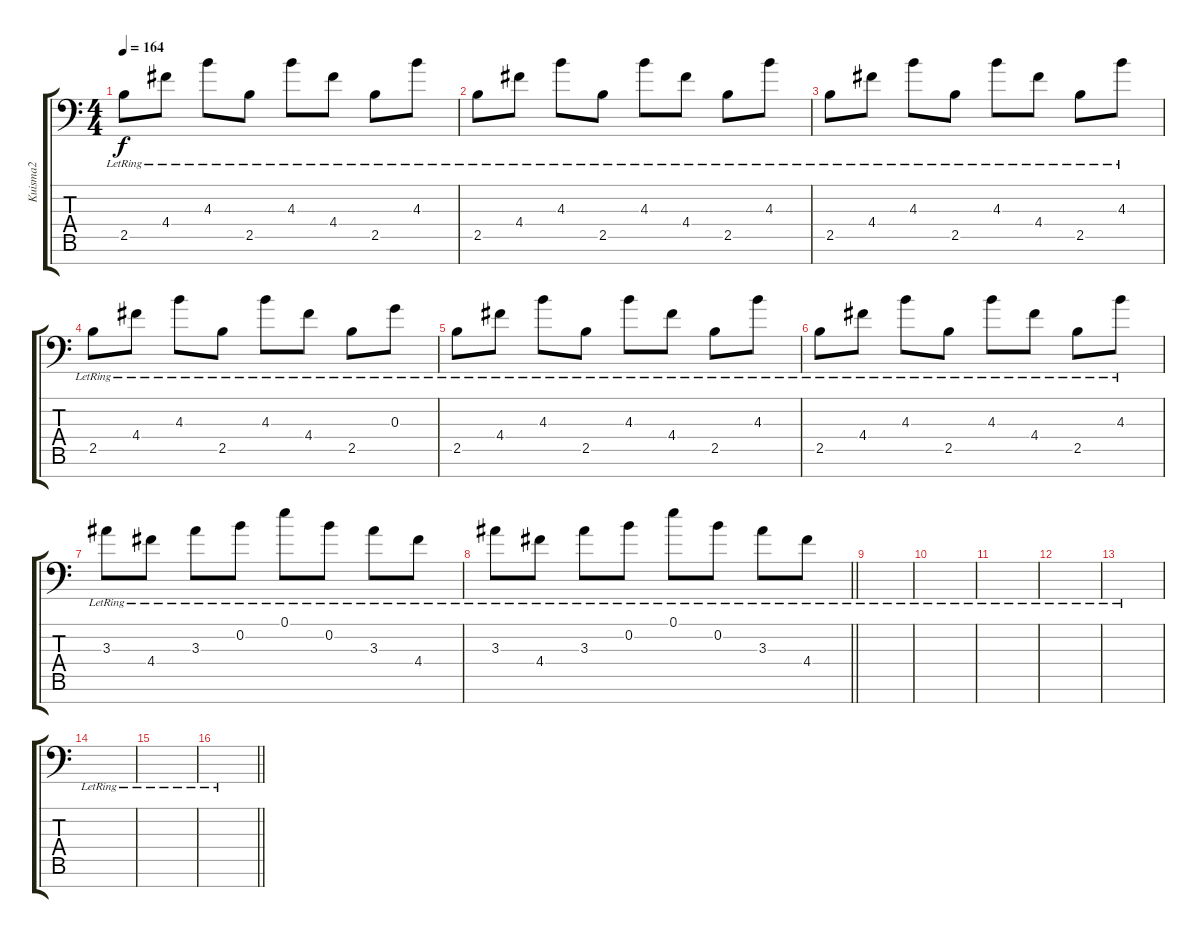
\track ("Kuisma2" "Kuisma2") {instrument electricguitarclean}
\staff {score tabs}
\tuning (E4 B3 G3 D3 A2 D2 A1) {hide}
\ts (4 4)
\tempo 164
\clef f4
\ks c
2.5{lr}.8{dy f} 4.4{lr}.8 4.3{lr}.8 2.5{lr}.8 4.3{lr}.8 4.4{lr}.8 2.5{lr}.8 4.3{lr}.8 |
2.5{lr}.8 4.4{lr}.8 4.3{lr}.8 2.5{lr}.8 4.3{lr}.8 4.4{lr}.8 2.5{lr}.8 4.3{lr}.8 |
2.5{lr}.8 4.4{lr}.8 4.3{lr}.8 2.5{lr}.8 4.3{lr}.8 4.4{lr}.8 2.5{lr}.8 4.3{lr}.8 |
2.5{lr}.8 4.4{lr}.8 4.3{lr}.8 2.5{lr}.8 4.3{lr}.8 4.4{lr}.8 2.5{lr}.8 0.3{lr}.8 |
2.5{lr}.8 4.4{lr}.8 4.3{lr}.8 2.5{lr}.8 4.3{lr}.8 4.4{lr}.8 2.5{lr}.8 4.3{lr}.8 |
2.5{lr}.8 4.4{lr}.8 4.3{lr}.8 2.5{lr}.8 4.3{lr}.8 4.4{lr}.8 2.5{lr}.8 4.3{lr}.8 |
3.3{lr}.8 4.4{lr}.8 3.3{lr}.8 0.2{lr}.8 0.1{lr}.8 0.2{lr}.8 3.3{lr}.8 4.4{lr}.8 |
\barLineRight lightlight
3.3{lr}.8 4.4{lr}.8 3.3{lr}.8 0.2{lr}.8 0.1{lr}.8 0.2{lr}.8 3.3{lr}.8 4.4{lr}.8 |
|
|
|
|
|
|
|
\barLineRight lightlight
